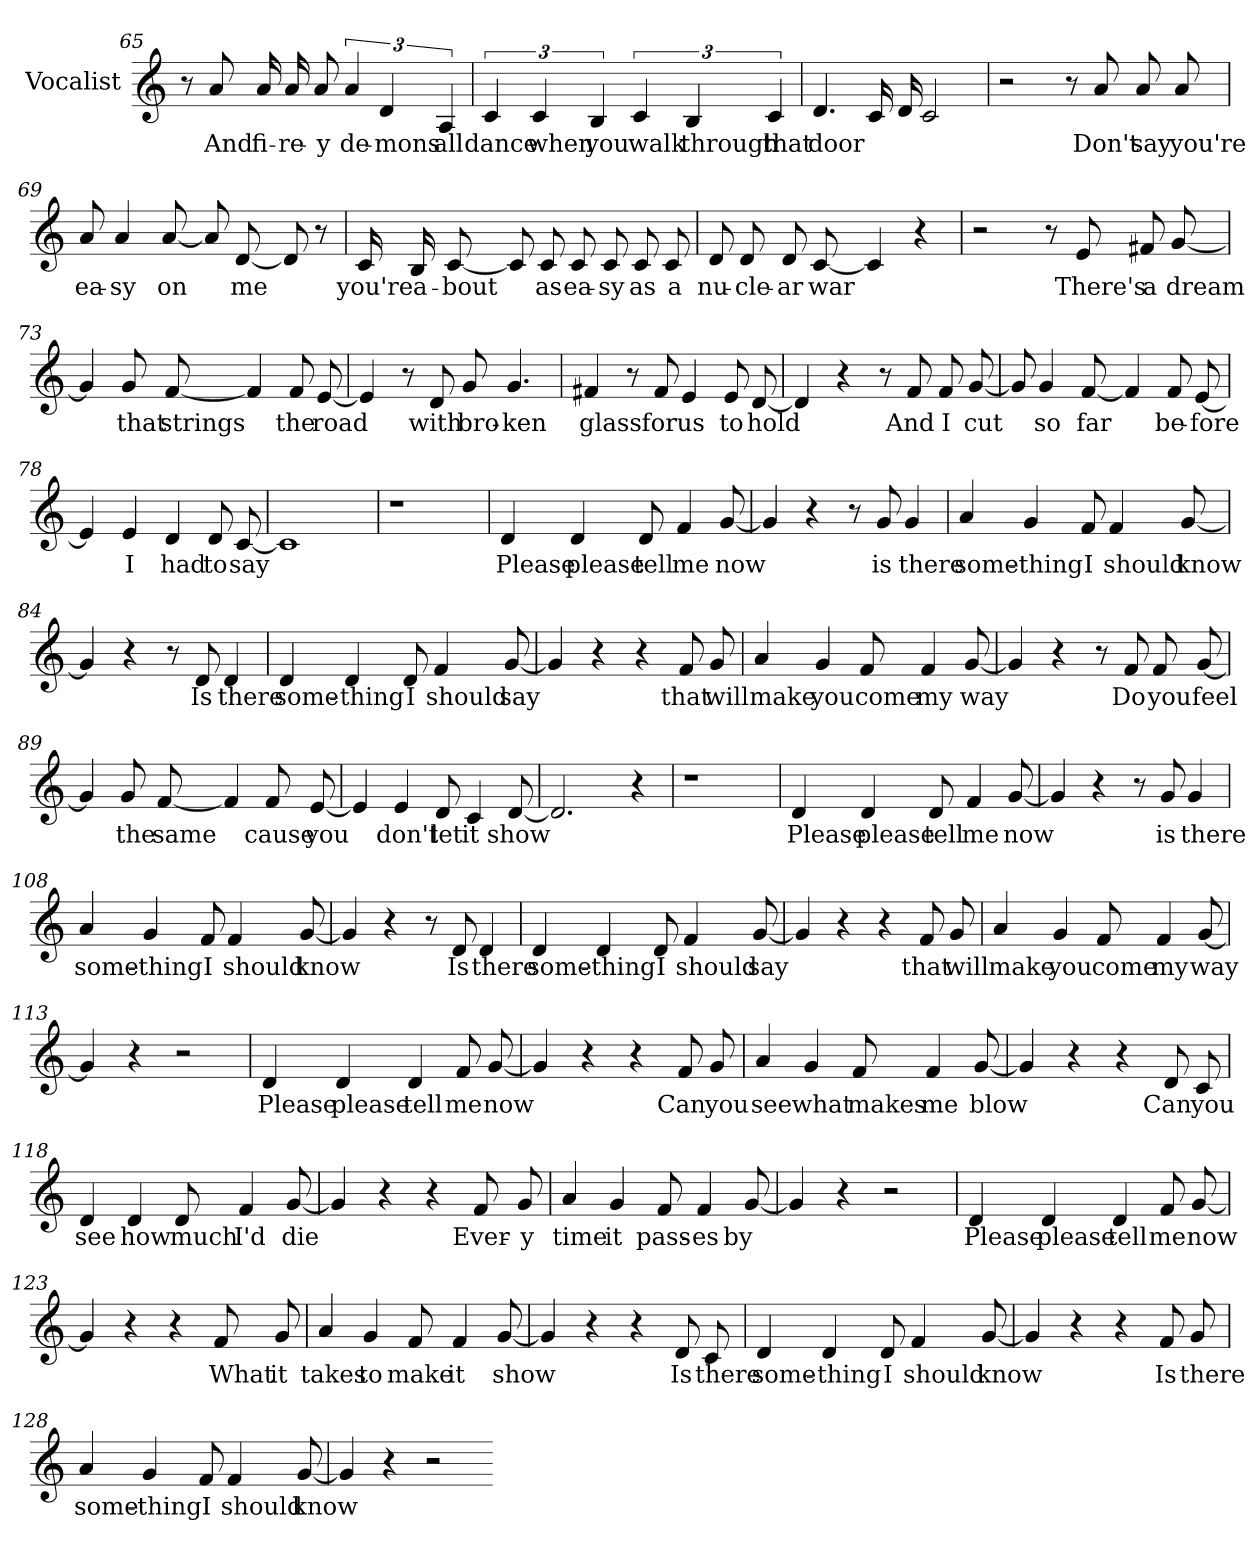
**kern	**text
*part1	*part1
*staff1	*staff1
*I"Vocalist	*
*clefG2	*
=65	=65
8r	.
8a	And
16a	fi-
16a	-re-
8a	-y
6a	de-
6d	-mons
6A	all
=66	=66
6c	dance
6c	when
6B	you
6c	walk
6B	through
6c	that
=67	=67
4.d	door
16c	_
16d	_
2c	_
=68	=68
2r	.
8r	.
8a	Don't
8a	say
8a	you're
=69	=69
8a	ea-
4a	-sy
[8a	on
8a]	_
[8d	me
8d]	_
8r	.
=70	=70
16c	you're
16B	a-
[8c	-bout
8c]	_
8c	as
8c	ea-
8c	-sy
8c	as
8c	a
=71	=71
8d	nu-
8d	-cle-
8d	-ar
[8c	war
4c]	_
4r	.
=72	=72
2r	.
8r	.
8e	There's
8f#X	a
[8g	dream
=73	=73
4g]	_
8g	that
[8f	strings
4f]	_
8f	the
[8e	road
=74	=74
4e]	_
8r	.
8d	with
8g	bro-
4.g	-ken
=75	=75
4f#X	glass
8r	.
8f#	for
4e	us
8e	to
[8d	hold
=76	=76
4d]	_
4r	.
8r	.
8f	And
8f	I
[8g	cut
=77	=77
8g]	_
4g	so
[8f	far
4f]	_
8f	be-
[8e	-fore
=78	=78
4e]	_
4e	I
4d	had
8d	to
[8c	say
=79	=79
1c]	_
=80	=80
1r	.
=81	=81
4d	Please
4d	please
8d	tell
4f	me
[8g	now
=82	=82
4g]	_
4r	.
8r	.
8g	is
4g	there
=83	=83
4a	some-
4g	-thing
8f	I
4f	should
[8g	know
=84	=84
4g]	_
4r	.
8r	.
8d	Is
4d	there
=85	=85
4d	some-
4d	-thing
8d	I
4f	should
[8g	say
=86	=86
4g]	_
4r	.
4r	.
8f	that
8g	will
=87	=87
4a	make
4g	you
8f	come
4f	my
[8g	way
=88	=88
4g]	_
4r	.
8r	.
8f	Do
8f	you
[8g	feel
=89	=89
4g]	_
8g	the
[8f	same
4f]	_
8f	cause
[8e	you
=90	=90
4e]	_
4e	don't
8d	let
4c	it
[8d	show
=91	=91
2.d]	_
4r	.
=92	=92
1r	.
=93	=93
1r	.
=94	=94
1r	.
=95	=95
1r	.
=96	=96
1r	.
=97	=97
1r	.
=98	=98
1r	.
=99	=99
1r	.
=100	=100
1r	.
=101	=101
1r	.
=102	=102
1r	.
=103	=103
1r	.
=104	=104
1r	.
=105	=105
1r	.
=106	=106
4d	Please
4d	please
8d	tell
4f	me
[8g	now
=107	=107
4g]	_
4r	.
8r	.
8g	is
4g	there
=108	=108
4a	some-
4g	-thing
8f	I
4f	should
[8g	know
=109	=109
4g]	_
4r	.
8r	.
8d	Is
4d	there
=110	=110
4d	some-
4d	-thing
8d	I
4f	should
[8g	say
=111	=111
4g]	_
4r	.
4r	.
8f	that
8g	will
=112	=112
4a	make
4g	you
8f	come
4f	my
[8g	way
=113	=113
4g]	_
4r	.
2r	.
=114	=114
4d	Please
4d	please
4d	tell
8f	me
[8g	now
=115	=115
4g]	_
4r	.
4r	.
8f	Can
8g	you
=116	=116
4a	see
4g	what
8f	makes
4f	me
[8g	blow
=117	=117
4g]	_
4r	.
4r	.
8d	Can
8c	you
=118	=118
4d	see
4d	how
8d	much
4f	I'd
[8g	die
=119	=119
4g]	_
4r	.
4r	.
8f	Ever-
8g	-y
=120	=120
4a	time
4g	it
8f	pass-
4f	-es
[8g	by
=121	=121
4g]	_
4r	.
2r	.
=122	=122
4d	Please
4d	please
4d	tell
8f	me
[8g	now
=123	=123
4g]	_
4r	.
4r	.
8f	What
8g	it
=124	=124
4a	takes
4g	to
8f	make
4f	it
[8g	show
=125	=125
4g]	_
4r	.
4r	.
8d	Is
8c	there
=126	=126
4d	some-
4d	-thing
8d	I
4f	should
[8g	know
=127	=127
4g]	_
4r	.
4r	.
8f	Is
8g	there
=128	=128
4a	some-
4g	-thing
8f	I
4f	should
[8g	know
=129	=129
4g]	_
4r	.
2r	.
=-	=-
*-	*-
